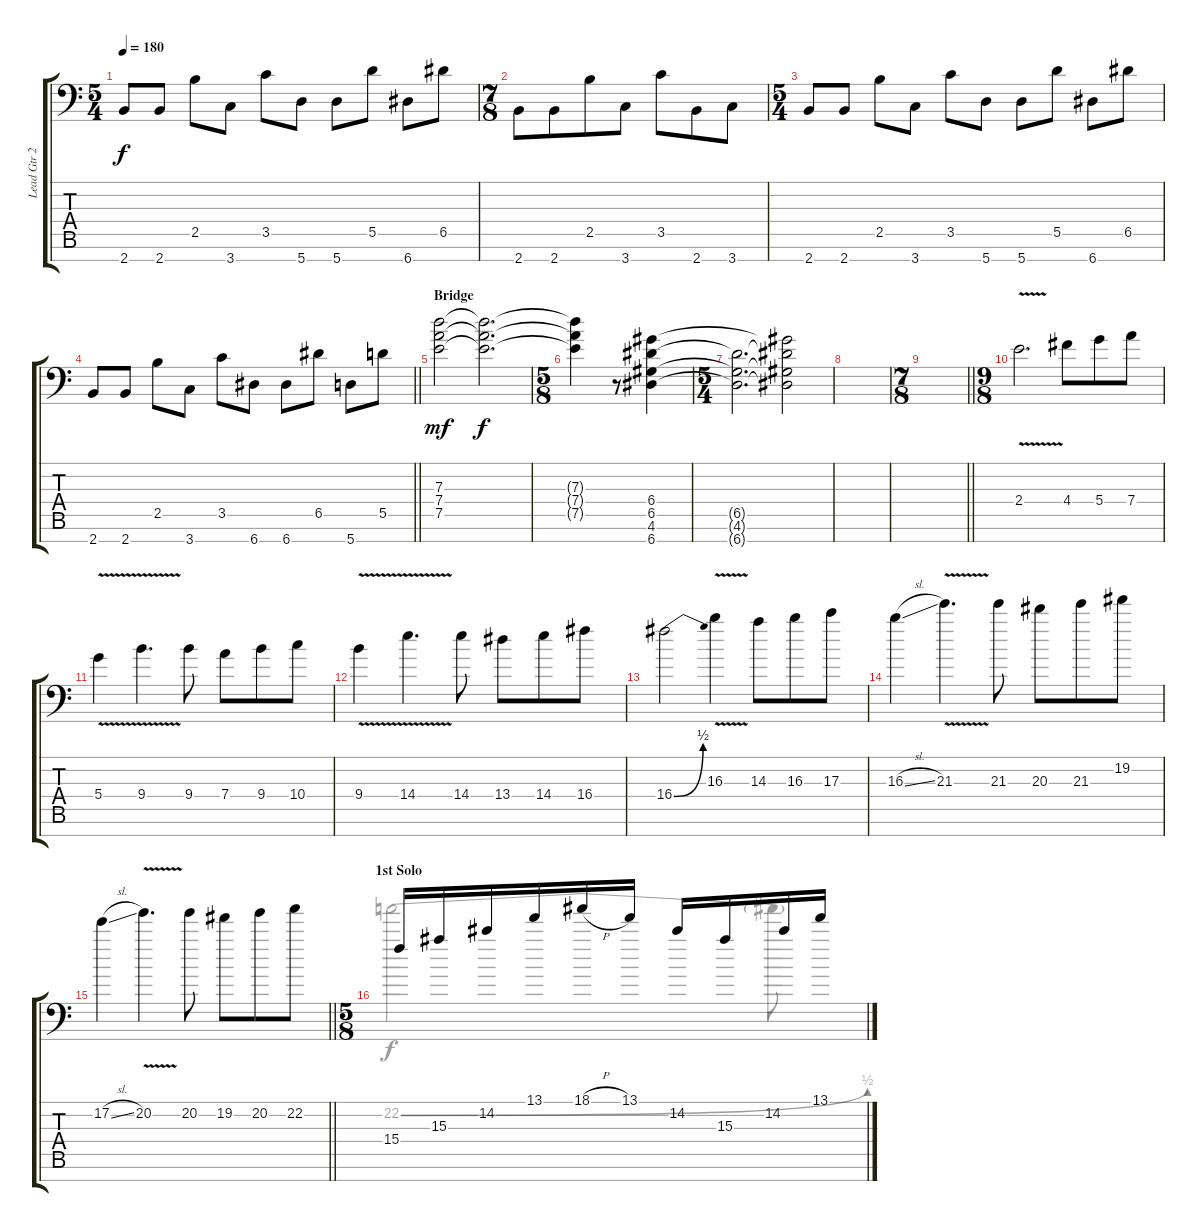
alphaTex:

\track ("Lead Gtr 2" "Lead Gtr 2") {instrument distortionguitar}
\staff {score tabs}
\tuning (E4 B3 G3 D3 A2 E2 A1) {hide}
\voice
\ts (5 4)
\tempo 180
\clef f4
\ks c
2.7.8{dy f} 2.7.8 2.5.8 3.7.8 3.5.8 5.7.8 5.7.8 5.5.8 6.7.8 6.5.8 |
\ts (7 8)
2.7.8 2.7.8 2.5.8 3.7.8 3.5.8 2.7.8 3.7.8 |
\ts (5 4)
2.7.8 2.7.8 2.5.8 3.7.8 3.5.8 5.7.8 5.7.8 5.5.8 6.7.8 6.5.8 |
\barLineRight lightlight
2.7.8 2.7.8 2.5.8 3.7.8 3.5.8 6.7.8 6.7.8 6.5.8 5.7.8 5.5.8 |
\section ("" "Bridge")
(7.3 7.4 7.5).2{dy mf} (7.3{t} 7.4{t} 7.5{t}).2{d dy f} |
\ts (5 8)
(7.3{t} 7.4{t} 7.5{t}).4 r.8 (6.4 6.5 4.6 6.7).4 |
\ts (5 4)
(6.5{t} 4.6{t} 6.7{t}).2{d} (6.4{t} 6.5{t} 4.6{t} 6.7{t}).2 |
|
\ts (7 8)
\barLineRight lightlight
|
\ts (9 8)
\section ("" "")
2.4{v}.2{d instrument overdrivenguitar} 4.4.8 5.4.8 7.4.8 |
5.4{v}.4 9.4{v}.4{d} 9.4.8 7.4.8 9.4.8 10.4.8 |
9.4{v}.4 14.4{v}.4{d} 14.4.8 13.4.8 14.4.8 16.4.8 |
16.4{be (bend 0 0 60 2)}.2 16.3{v}.4 14.3.8 16.3.8 17.3.8 |
16.3{sl}.4 21.3{v}.4{d} 21.3.8 20.3.8 21.3.8 19.2.8 |
\barLineRight lightlight
17.2{sl}.4 20.2{v}.4{d} 20.2.8 19.2.8 20.2.8 22.2.8 |
\ts (5 8)
\section ("" "1st Solo")
15.4.16 15.3.16 14.2.16 13.1.16 18.1{h}.16 13.1.16 14.2.16 15.3.16 14.2.16 13.1.16
\voice
\clef f4
\ottava regular
\simile none
\ks c
|
|
|
\barLineRight lightlight
|
|
|
|
|
\barLineRight lightlight
|
|
|
|
|
|
\barLineRight lightlight
|
22.2{be (bend 0 0 60 2)}.2 22.2{t}.8
